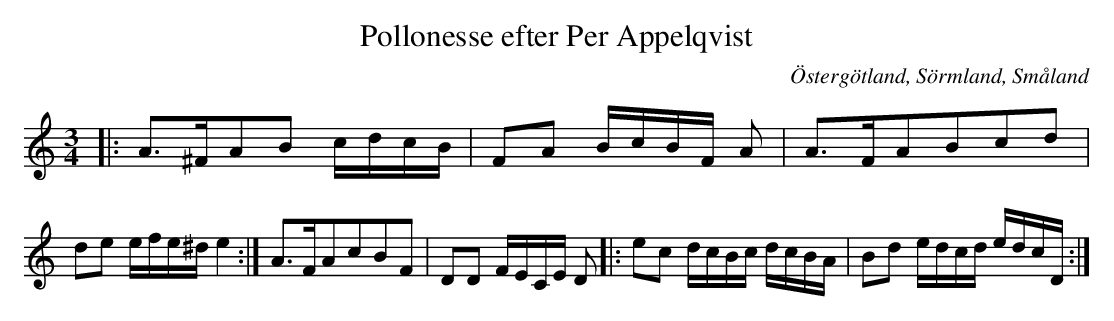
X:1
T:Pollonesse efter Per Appelqvist
O:Östergötland, Sörmland, Småland
M:3/4
L:1/8
K:Notboken finns hos Södermanlands Spelmansförbund och är digitalt publicerad. Den har försetts med nummer 12.
|: A>^FAB c/2d/2c/2B/2| FA B/2c/2B/2F/2 A | A>FABcd | de e/2f/2e/2^d/2 e2 :| A>FAcBF | DD F/2E/2C/2E/2 D |: ec d/2c/2B/2c/2 d/2c/2B/2A/2 | Bd e/2d/2c/2d/2 e/2d/2c/2D/2:|
